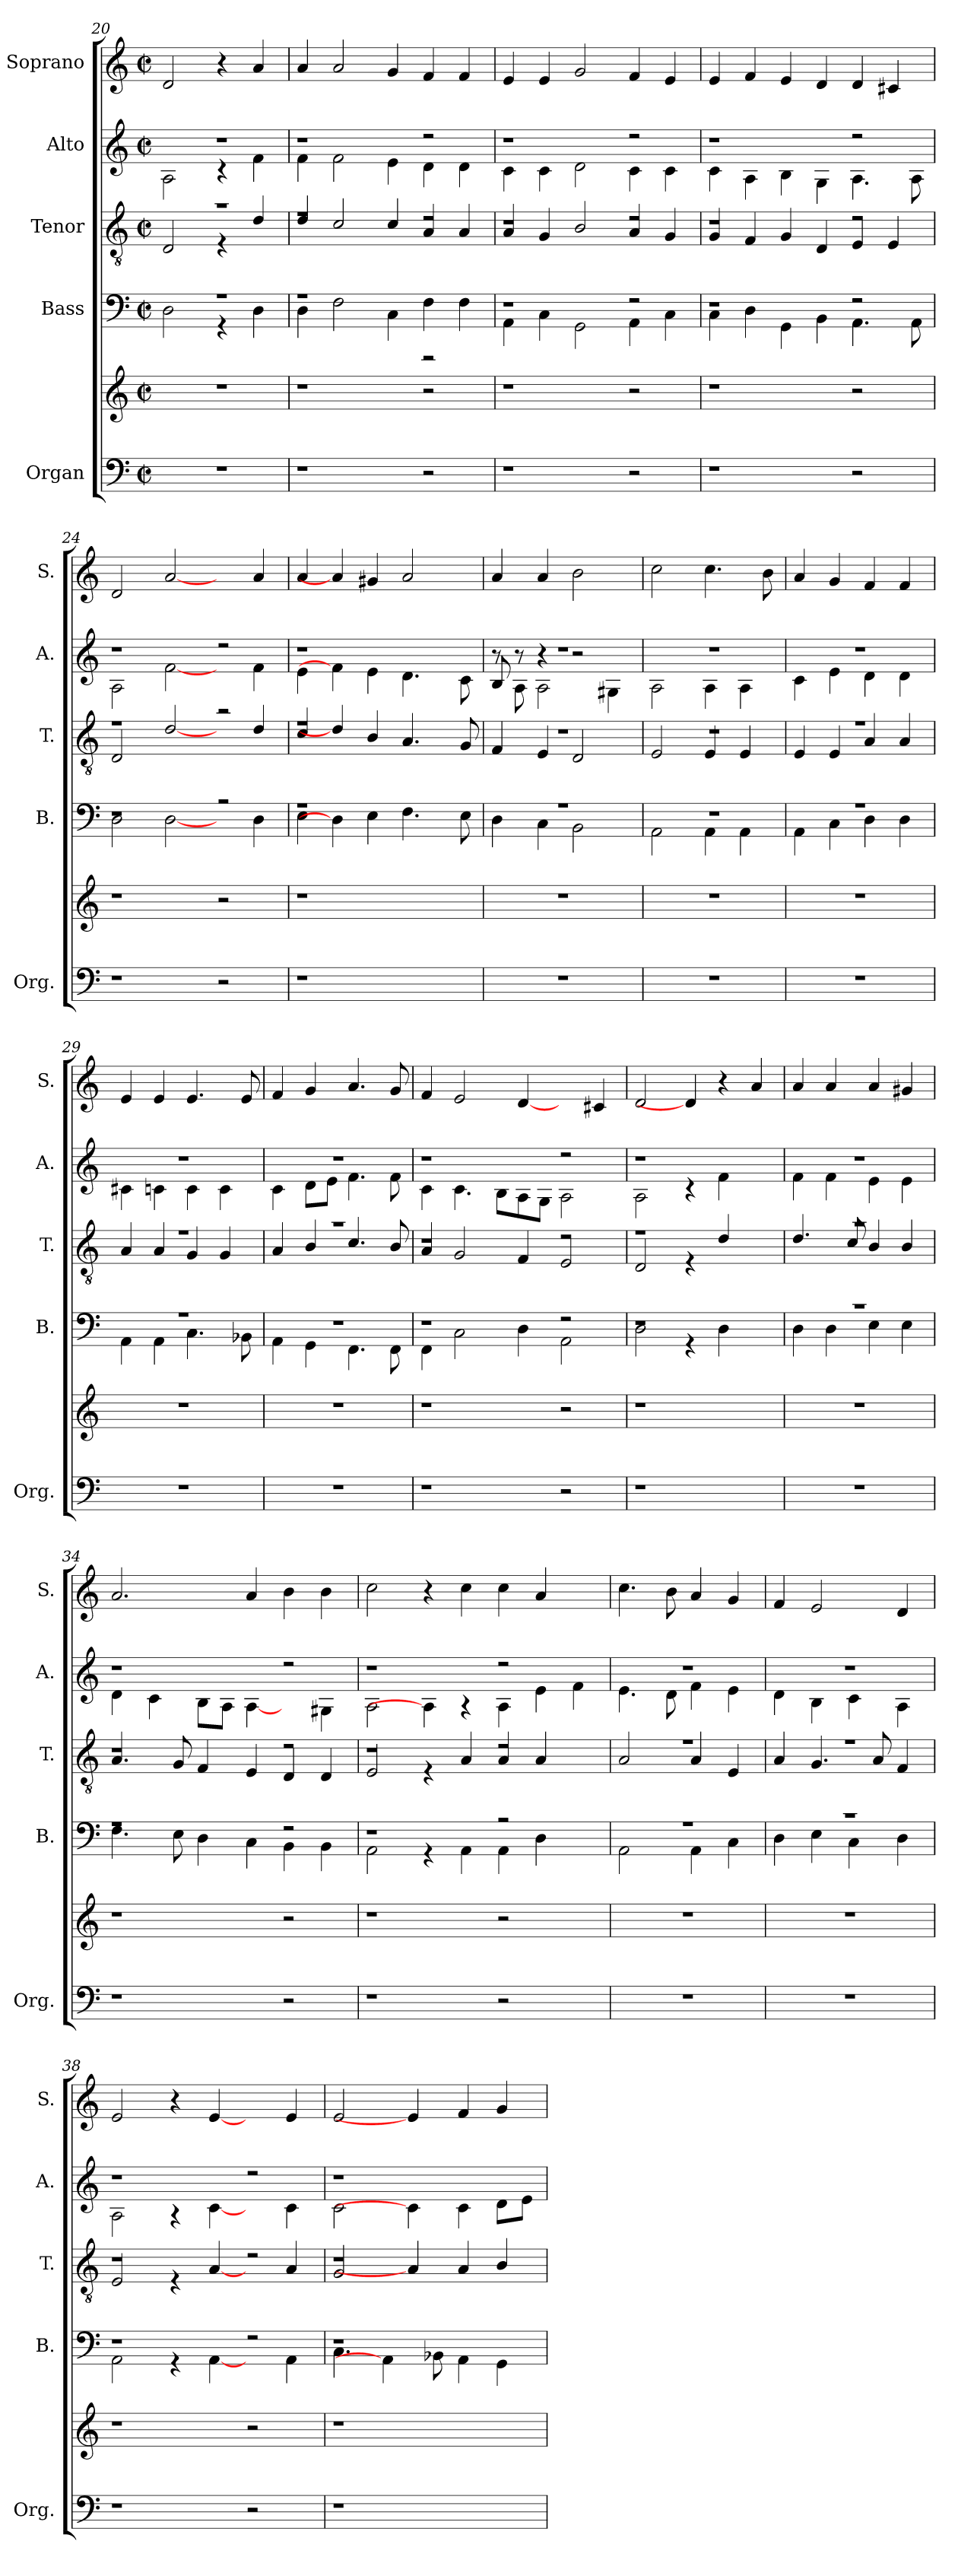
**kern	**kern	**kern	**kern	**kern	**kern
*part5	*part5	*part4	*part3	*part2	*part1
*staff6	*staff5	*staff4	*staff3	*staff2	*staff1
*I"Organ	*	*I"Bass	*I"Tenor	*I"Alto	*I"Soprano
*I'Org.	*	*I'B.	*I'T.	*I'A.	*I'S.
*clefF4	*clefG2	*clefF4	*clefGv2	*clefG2	*clefG2
*k[]	*k[]	*k[]	*k[]	*k[]	*k[]
*M2/2	*M2/2	*M2/2	*M2/2	*M2/2	*M2/2
*met(c|)	*met(c|)	*met(c|)	*met(c|)	*met(c|)	*met(c|)
=20	=20	=20	=20	=20	=20
*	*	*^	*^	*^	*
1r	1r	1r	2D\	1r	2D/	1r	2A\	2d/
.	.	.	4r	.	4r	.	4r	4r
.	.	.	4D\	.	4d/	.	4f\	4a/
=21	=21	=21	=21	=21	=21	=21	=21	=21
1r	1r	1r	4D\	1r	4d/	1r	4f\	4a/
.	.	.	2F\	.	2c/	.	2f\	2a/
.	.	.	4C\	.	4c/	.	4e\	4g/
2r	2r	2rFFF	4F\	2r	4A/	2r	4d\	4f/
.	.	.	4F\	.	4A/	.	4d\	4f/
=22	=22	=22	=22	=22	=22	=22	=22	=22
1r	1r	1r	4AA\	1r	4A/	1r	4c\	4e/
.	.	.	4C\	.	4G/	.	4c\	4e/
.	.	.	2GG\	.	2B/	.	2d\	2g/
2r	2r	2r	4AA\	2r	4A/	2r	4c\	4f/
.	.	.	4C\	.	4G/	.	4c\	4e/
=23	=23	=23	=23	=23	=23	=23	=23	=23
1r	1r	1r	4C\	1r	4G/	1r	4c\	4e/
.	.	.	4D\	.	4F/	.	4A\	4f/
.	.	.	4GG\	.	4G/	.	4B\	4e/
.	.	.	4BB\	.	4D/	.	4G\	4d/
2r	2r	2r	4.AA\	2r	4E/	2r	4.A\	4d/
.	.	.	.	.	4E/	.	.	4c#X/
.	.	.	8AA\	.	.	.	8A\	.
!!LO:LB:g=z
=24	=24	=24	=24	=24	=24	=24	=24	=24
1r	1r	1r	2D\	1r	2D/	1r	2A\	2d/
.	.	.	[2D\	.	[2d/	.	[2f\	[2a/
2r	2r	2r	4ryy	2r	4ryy	2r	4ryy	4ryy
.	.	.	4D\	.	4d/	.	4f\	4a/
=25	=25	=25	=25	=25	=25	=25	=25	=25
1r	1r	1r	4E\	1r	4c/	1r	4e\	4a/
.	.	.	4D\]	.	4d/]	.	4f\]	4a/]
.	.	.	4E\	.	4B/	.	4e\	4g#X/
.	.	.	4.F\	.	4.A/	.	4.d\	2a/
4ryy	4ryy	4ryy	.	4ryy	.	4ryy	.	.
.	.	.	8E\	.	8G/	.	8c\	.
=26	=26	=26	=26	=26	=26	=26	=26	=26
*	*	*	*	*	*	*	*^	*
1r	1r	1r	4D\	1r	4F/	1r	8r	8B/	4a/
.	.	.	.	.	.	.	8A\	8r	.
.	.	.	4C\	.	4E/	.	2A\	4r	4a/
.	.	.	2BB\	.	2D/	.	.	2r	2b\
.	.	.	.	.	.	.	4G#X\	.	.
*	*	*	*	*	*	*	*v	*v	*
=27	=27	=27	=27	=27	=27	=27	=27	=27
1r	1r	1r	2AA\	1r	2E/	1r	2A\	2cc\
.	.	.	4AA\	.	4E/	.	4A\	4.cc\
.	.	.	4AA\	.	4E/	.	4A\	.
.	.	.	.	.	.	.	.	8b\
=28	=28	=28	=28	=28	=28	=28	=28	=28
1r	1r	1r	4AA\	1r	4E/	1r	4c\	4a/
.	.	.	4C\	.	4E/	.	4e\	4g/
.	.	.	4D\	.	4A/	.	4d\	4f/
.	.	.	4D\	.	4A/	.	4d\	4f/
=29	=29	=29	=29	=29	=29	=29	=29	=29
1r	1r	1r	4AA\	1r	4A/	1r	4c#X\	4e/
.	.	.	4AA\	.	4A/	.	4cn\	4e/
.	.	.	4.C\	.	4G/	.	4c\	4.e/
.	.	.	.	.	4G/	.	4c\	.
.	.	.	8BB-X\	.	.	.	.	8e/
!!LO:PB:g=z
=30	=30	=30	=30	=30	=30	=30	=30	=30
1r	1r	1r	4AA\	1r	4A/	1r	4c\	4f/
.	.	.	4GG\	.	4B/	.	8d\L	4g/
.	.	.	.	.	.	.	8e\J	.
.	.	.	4.FF\	.	4.c/	.	4.f\	4.a/
.	.	.	8FF\	.	8B/	.	8f\	8g/
=31	=31	=31	=31	=31	=31	=31	=31	=31
1r	1r	1r	4FF\	1r	4A/	1r	4c\	4f/
.	.	.	2C\	.	2G/	.	4.c\	2e/
.	.	.	.	.	.	.	8B\L	.
.	.	.	4D\	.	4F/	.	8A\	[4d/
.	.	.	.	.	.	.	8G\J	.
2r	2r	2r	2AA\	2r	2E/	2r	2A\	4ryy
.	.	.	.	.	.	.	.	4c#X/
=32	=32	=32	=32	=32	=32	=32	=32	=32
1r	1r	1r	2D\	1r	2D/	1r	2A\	2d/
.	.	.	4r	.	4r	.	4r	4d/]
.	.	.	4D\	.	4d/	.	4f\	4r
4ryy	4ryy	4ryy	4ryy	4ryy	4ryy	4ryy	4ryy	4a/
=33	=33	=33	=33	=33	=33	=33	=33	=33
1r	1r	1r	4D\	1r	4.d/	1r	4f\	4a/
.	.	.	4D\	.	.	.	4f\	4a/
.	.	.	.	.	8c/	.	.	.
.	.	.	4E\	.	4B/	.	4e\	4a/
.	.	.	4E\	.	4B/	.	4e\	4g#X/
=34	=34	=34	=34	=34	=34	=34	=34	=34
1r	1r	1r	4.F\	1r	4.A/	1r	4d\	2.a/
.	.	.	.	.	.	.	4c\	.
.	.	.	8E\	.	8G/	.	.	.
.	.	.	4D\	.	4F/	.	8B\L	.
.	.	.	.	.	.	.	8A\J	.
.	.	.	4C\	.	4E/	.	[4A\	4a/
2r	2r	2r	4BB\	2r	4D/	2r	4ryy	4b\
.	.	.	4BB\	.	4D/	.	4G#X\	4b\
!!LO:LB:g=z
=35	=35	=35	=35	=35	=35	=35	=35	=35
1r	1r	1r	2AA\	1r	2E/	1r	2A\	2cc\
.	.	.	4r	.	4r	.	4A\]	4r
.	.	.	4AA\	.	4A/	.	4r	4cc\
2r	2r	2r	4AA\	2r	4A/	2r	4A\	4cc\
.	.	.	4D\	.	4A/	.	4e\	4a/
4ryy	4ryy	4ryy	4ryy	4ryy	4ryy	4ryy	4f\	4ryy
=36	=36	=36	=36	=36	=36	=36	=36	=36
1r	1r	1r	2AA\	1r	2A/	1r	4.e\	4.cc\
.	.	.	.	.	.	.	8d\	8b\
.	.	.	4AA\	.	4A/	.	4f\	4a/
.	.	.	4C\	.	4E/	.	4e\	4g/
=37	=37	=37	=37	=37	=37	=37	=37	=37
1r	1r	1r	4D\	1r	4A/	1r	4d\	4f/
.	.	.	4E\	.	4.G/	.	4B\	2e/
.	.	.	4C\	.	.	.	4c\	.
.	.	.	.	.	8A/	.	.	.
.	.	.	4D\	.	4F/	.	4A\	4d/
=38	=38	=38	=38	=38	=38	=38	=38	=38
1r	1r	1r	2AA\	1r	2E/	1r	2A\	2e/
.	.	.	4r	.	4r	.	4r	4r
.	.	.	[4AA\	.	[4A/	.	[4c\	[4e/
2r	2r	2r	4ryy	2r	4ryy	2r	4ryy	4ryy
.	.	.	4AA\	.	4A/	.	4c\	4e/
=39	=39	=39	=39	=39	=39	=39	=39	=39
1r	1r	1r	4.C\	1r	2G/	1r	2c\	2e/
.	.	.	4AA\]	.	.	.	.	.
.	.	.	.	.	4A/]	.	4c\]	4e/]
.	.	.	8BB-X\	.	.	.	.	.
.	.	.	4AA\	.	4A/	.	4c\	4f/
4ryy	4ryy	4ryy	4GG\	4ryy	4B/	4ryy	8d\L	4g/
.	.	.	.	.	.	.	8e\J	.
*	*	*v	*v	*	*	*v	*v	*
*	*	*	*v	*v	*	*
=	=	=	=	=	=
*-	*-	*-	*-	*-	*-
